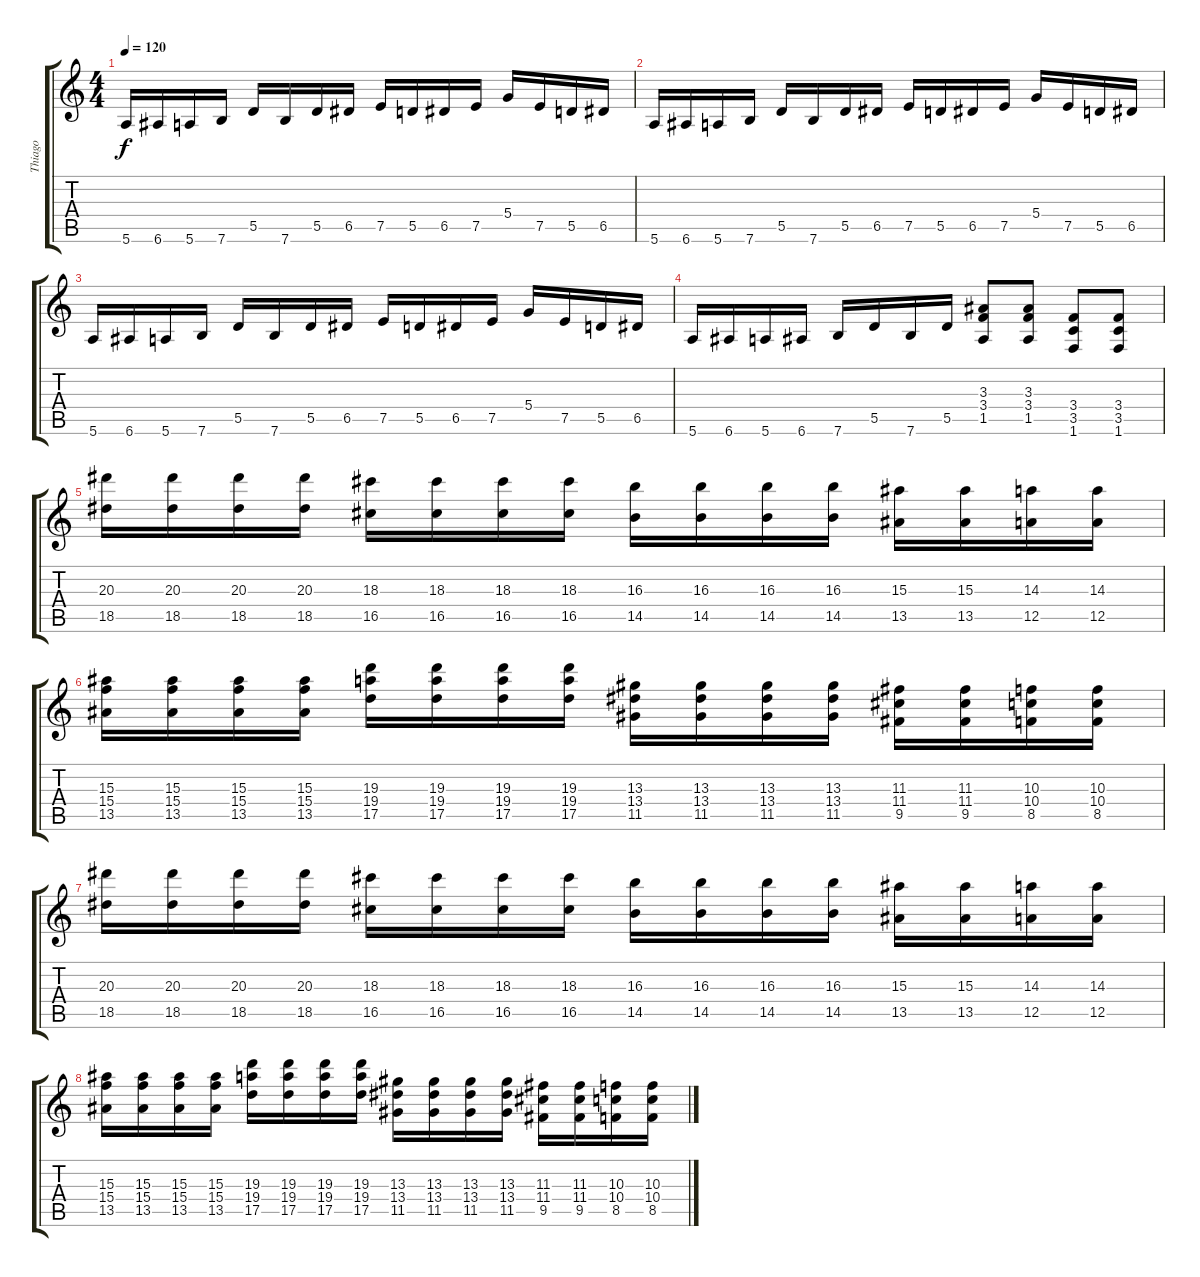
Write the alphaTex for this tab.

\track ("Thiago" "Thiago") {instrument distortionguitar}
\staff {score tabs}
\tuning (E4 B3 G3 D3 A2 E2) {hide}
\ts (4 4)
\tempo 120
\clef g2
\ks c
5.6.16{dy f} 6.6.16 5.6.16 7.6.16 5.5.16 7.6.16 5.5.16 6.5.16 7.5.16 5.5.16 6.5.16 7.5.16 5.4.16 7.5.16 5.5.16 6.5.16 |
5.6.16 6.6.16 5.6.16 7.6.16 5.5.16 7.6.16 5.5.16 6.5.16 7.5.16 5.5.16 6.5.16 7.5.16 5.4.16 7.5.16 5.5.16 6.5.16 |
5.6.16 6.6.16 5.6.16 7.6.16 5.5.16 7.6.16 5.5.16 6.5.16 7.5.16 5.5.16 6.5.16 7.5.16 5.4.16 7.5.16 5.5.16 6.5.16 |
5.6.16 6.6.16 5.6.16 6.6.16 7.6.16 5.5.16 7.6.16 5.5.16 (3.3 3.4 1.5).8 (3.3 3.4 1.5).8 (3.4 3.5 1.6).8 (3.4 3.5 1.6).8 |
(20.3 18.5).16 (20.3 18.5).16 (20.3 18.5).16 (20.3 18.5).16 (18.3 16.5).16 (18.3 16.5).16 (18.3 16.5).16 (18.3 16.5).16 (16.3 14.5).16 (16.3 14.5).16 (16.3 14.5).16 (16.3 14.5).16 (15.3 13.5).16 (15.3 13.5).16 (14.3 12.5).16 (14.3 12.5).16 |
(15.3 15.4 13.5).16 (15.3 15.4 13.5).16 (15.3 15.4 13.5).16 (15.3 15.4 13.5).16 (19.3 19.4 17.5).16 (19.3 19.4 17.5).16 (19.3 19.4 17.5).16 (19.3 19.4 17.5).16 (13.3 13.4 11.5).16 (13.3 13.4 11.5).16 (13.3 13.4 11.5).16 (13.3 13.4 11.5).16 (11.3 11.4 9.5).16 (11.3 11.4 9.5).16 (10.3 10.4 8.5).16 (10.3 10.4 8.5).16 |
(20.3 18.5).16 (20.3 18.5).16 (20.3 18.5).16 (20.3 18.5).16 (18.3 16.5).16 (18.3 16.5).16 (18.3 16.5).16 (18.3 16.5).16 (16.3 14.5).16 (16.3 14.5).16 (16.3 14.5).16 (16.3 14.5).16 (15.3 13.5).16 (15.3 13.5).16 (14.3 12.5).16 (14.3 12.5).16 |
(15.3 15.4 13.5).16 (15.3 15.4 13.5).16 (15.3 15.4 13.5).16 (15.3 15.4 13.5).16 (19.3 19.4 17.5).16 (19.3 19.4 17.5).16 (19.3 19.4 17.5).16 (19.3 19.4 17.5).16 (13.3 13.4 11.5).16 (13.3 13.4 11.5).16 (13.3 13.4 11.5).16 (13.3 13.4 11.5).16 (11.3 11.4 9.5).16 (11.3 11.4 9.5).16 (10.3 10.4 8.5).16 (10.3 10.4 8.5).16
